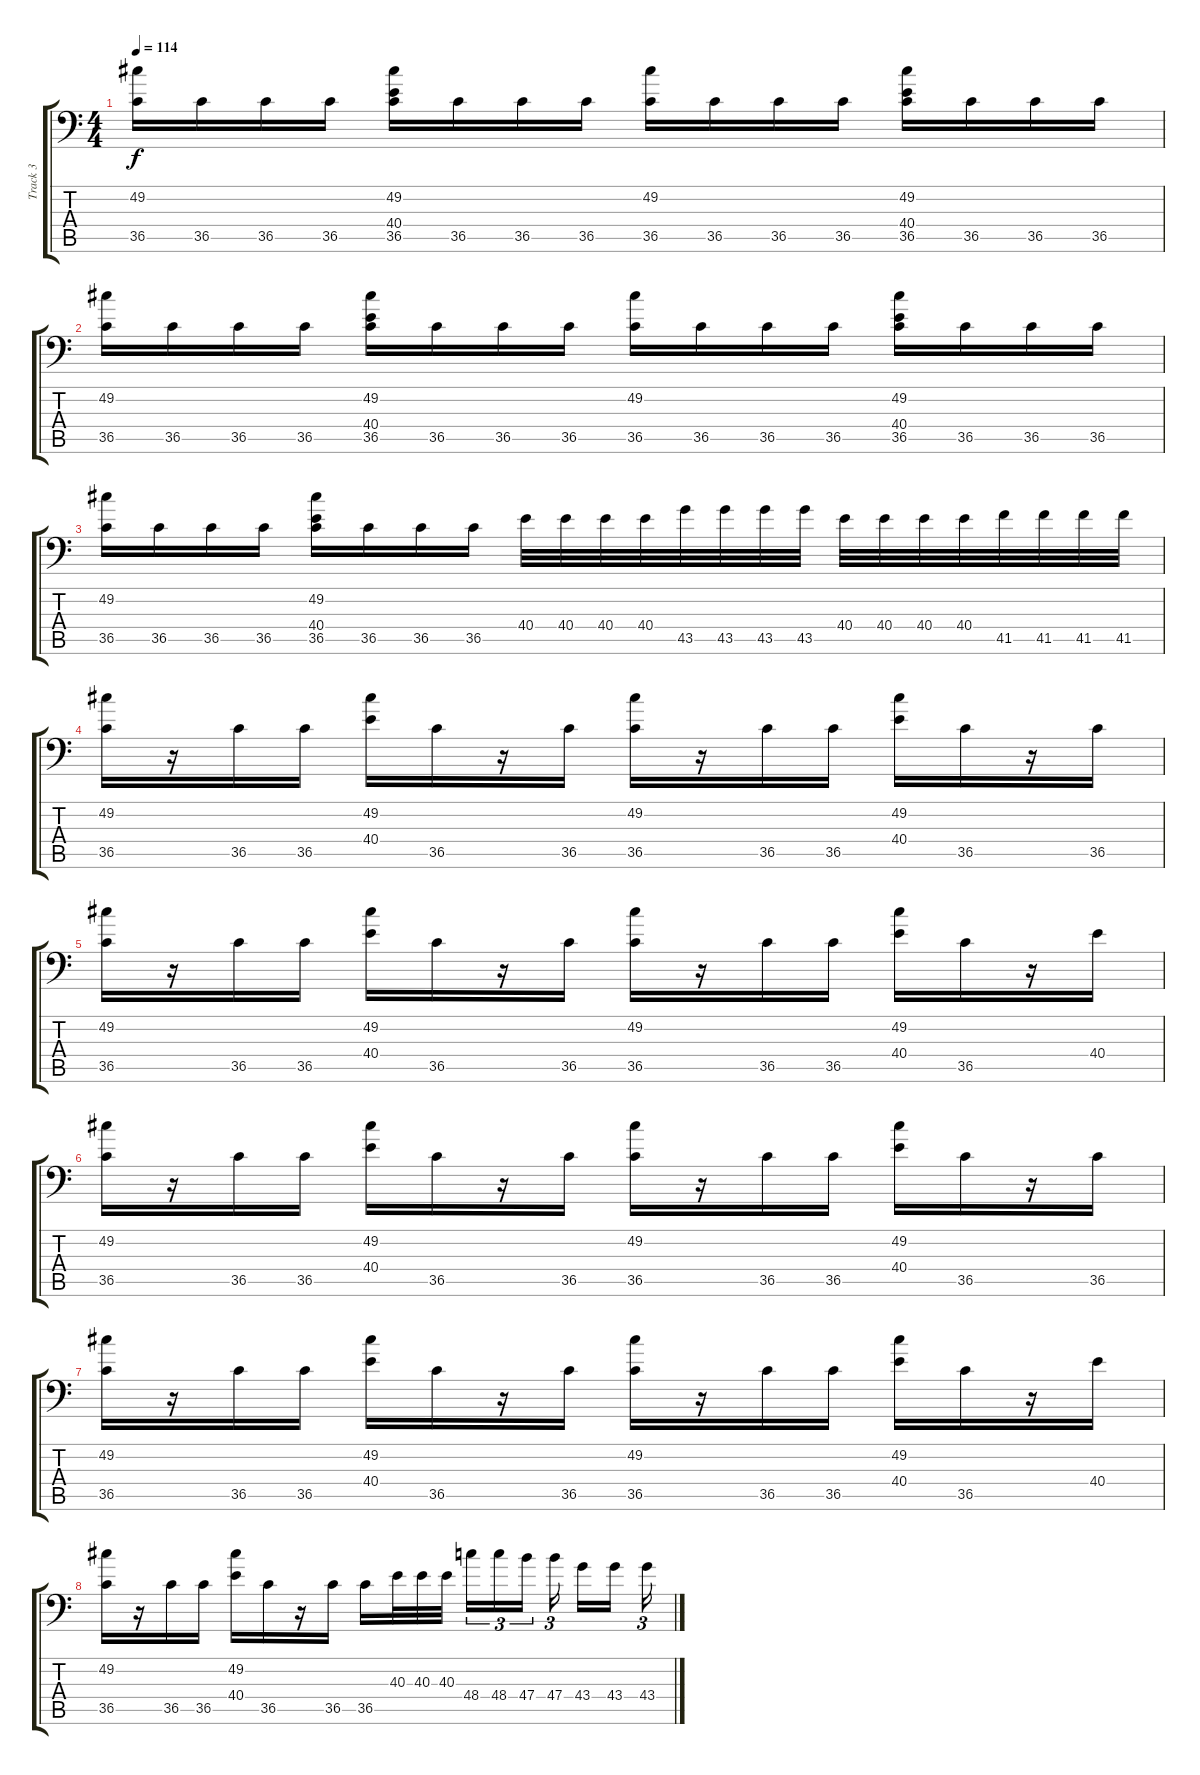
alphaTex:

\track ("Track 3" "Track 3") {instrument acousticgrandpiano}
\staff {score tabs}
\tuning (C-1 C-1 C-1 C-1 C-1 C-1) {hide}
\ts (4 4)
\tempo 114
\clef f4
\ks c
(49.2 36.5).16{dy f} 36.5.16 36.5.16 36.5.16 (49.2 40.4 36.5).16 36.5.16 36.5.16 36.5.16 (49.2 36.5).16 36.5.16 36.5.16 36.5.16 (49.2 40.4 36.5).16 36.5.16 36.5.16 36.5.16 |
(49.2 36.5).16 36.5.16 36.5.16 36.5.16 (49.2 40.4 36.5).16 36.5.16 36.5.16 36.5.16 (49.2 36.5).16 36.5.16 36.5.16 36.5.16 (49.2 40.4 36.5).16 36.5.16 36.5.16 36.5.16 |
(49.2 36.5).16 36.5.16 36.5.16 36.5.16 (49.2 40.4 36.5).16 36.5.16 36.5.16 36.5.16 40.4.32 40.4.32 40.4.32 40.4.32 43.5.32 43.5.32 43.5.32 43.5.32 40.4.32 40.4.32 40.4.32 40.4.32 41.5.32 41.5.32 41.5.32 41.5.32 |
(49.2 36.5).16 r.16 36.5.16 36.5.16 (49.2 40.4).16 36.5.16 r.16 36.5.16 (49.2 36.5).16 r.16 36.5.16 36.5.16 (49.2 40.4).16 36.5.16 r.16 36.5.16 |
(49.2 36.5).16 r.16 36.5.16 36.5.16 (49.2 40.4).16 36.5.16 r.16 36.5.16 (49.2 36.5).16 r.16 36.5.16 36.5.16 (49.2 40.4).16 36.5.16 r.16 40.4.16 |
(49.2 36.5).16 r.16 36.5.16 36.5.16 (49.2 40.4).16 36.5.16 r.16 36.5.16 (49.2 36.5).16 r.16 36.5.16 36.5.16 (49.2 40.4).16 36.5.16 r.16 36.5.16 |
(49.2 36.5).16 r.16 36.5.16 36.5.16 (49.2 40.4).16 36.5.16 r.16 36.5.16 (49.2 36.5).16 r.16 36.5.16 36.5.16 (49.2 40.4).16 36.5.16 r.16 40.4.16 |
(49.2 36.5).16 r.16 36.5.16 36.5.16 (49.2 40.4).16 36.5.16 r.16 36.5.16 36.5.16 40.3.32 40.3.32 40.3.32 48.4.16{tu (3 2)} 48.4.16{tu (3 2)} 47.4.16{tu (3 2)} 47.4.16{tu (3 2)} 43.4.16 43.4.16 43.4.16{tu (3 2)}
